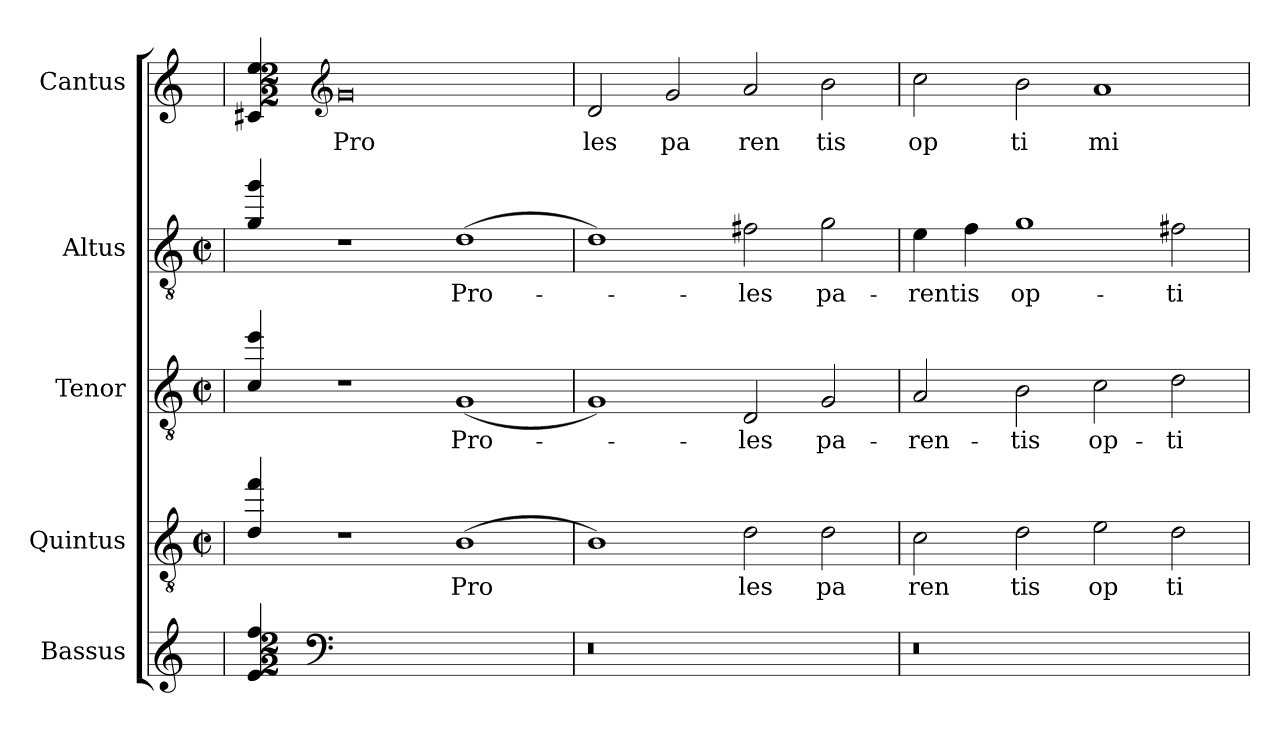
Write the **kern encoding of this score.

**kern	**kern	**text	**kern	**text	**kern	**text	**kern	**text
*part5	*part4	*part4	*part3	*part3	*part2	*part2	*part1	*part1
*staff5	*staff4	*staff4	*staff3	*staff3	*staff2	*staff2	*staff1	*staff1
*I"Bassus	*I"Quintus	*	*I"Tenor	*	*I"Altus	*	*I"Cantus	*
!!LO:PB:g=z
*stria5	*stria5	*	*stria5	*	*stria5	*	*stria5	*
*	*clefGv2	*	*clefGv2	*	*clefGv2	*	*	*
*	*M2/2	*	*M2/2	*	*M2/2	*	*	*
*	*met(c|)	*	*met(c|)	*	*met(c|)	*	*	*
=1	=1	=1!	=1	=1!	=1	=1!	=1!	=1!
4ff/ 4e/	4ff/ 4d/	.	4ee/ 4c/	.	4gg/ 4g/	.	4ee/ 4c#X/	.
*clefF4	*	*	*	*	*	*	*clefG2	*
*M2/2	*	*	*	*	*	*	*M2/2	*
*met(c|)	*	*	*	*	*	*	*met(c|)	*
!	!	!	!	!	!	!	!	!LO:LY:b:cj
0ryy	1r	.	1r	.	1r	.	0g	Pro
!	!	!LO:LY:b:cj	!	!LO:LY:b:cj	!	!LO:LY:b:cj	!	!
.	(>1B	Pro	(<1G	Pro-	(>1d	Pro-	.	.
=2	=2	=2	=2	=2	=2	=2	=2	=2
!	!	!	!	!	!	!	!	!LO:LY:b:cj
0r	1B)	.	1G)	.	1d)	.	2d/	les
!	!	!	!	!	!	!	!	!LO:LY:b:cj
.	.	.	.	.	.	.	2g/	pa
!	!	!LO:LY:b:cj	!	!LO:LY:b:cj	!	!LO:LY:b:cj	!	!LO:LY:b:cj
.	2d\	les	2D/	-les	2f#X\	-les	2a/	ren
!	!	!LO:LY:b:cj	!	!LO:LY:b:cj	!	!LO:LY:b:cj	!	!LO:LY:b:cj
.	2d\	pa	2G/	pa-	2g\	pa-	2b\	tis
=3	=3	=3	=3	=3	=3	=3	=3	=3
!	!	!LO:LY:b:cj	!	!LO:LY:b:cj	!	!LO:LY:b:cj	!	!LO:LY:b:cj
0r	2c\	ren	2A/	-ren-	4e\	-rentis	2cc\	op
.	.	.	.	.	4f\	.	.	.
!	!	!LO:LY:b:cj	!	!LO:LY:b:cj	!	!LO:LY:b:cj	!	!LO:LY:b:cj
.	2d\	tis	2B\	-tis	1g	op-	2b\	ti
!	!	!LO:LY:b:cj	!	!LO:LY:b:cj	!	!	!	!LO:LY:b:cj
.	2e\	op	2c\	op-	.	.	1a	mi
!	!	!LO:LY:b:cj	!	!LO:LY:b:cj	!	!LO:LY:b:cj	!	!
.	2d\	ti	2d\	-ti-	2f#X\	-ti-	.	.
=	=	=	=	=	=	=	=	=
*-	*-	*-	*-	*-	*-	*-	*-	*-
